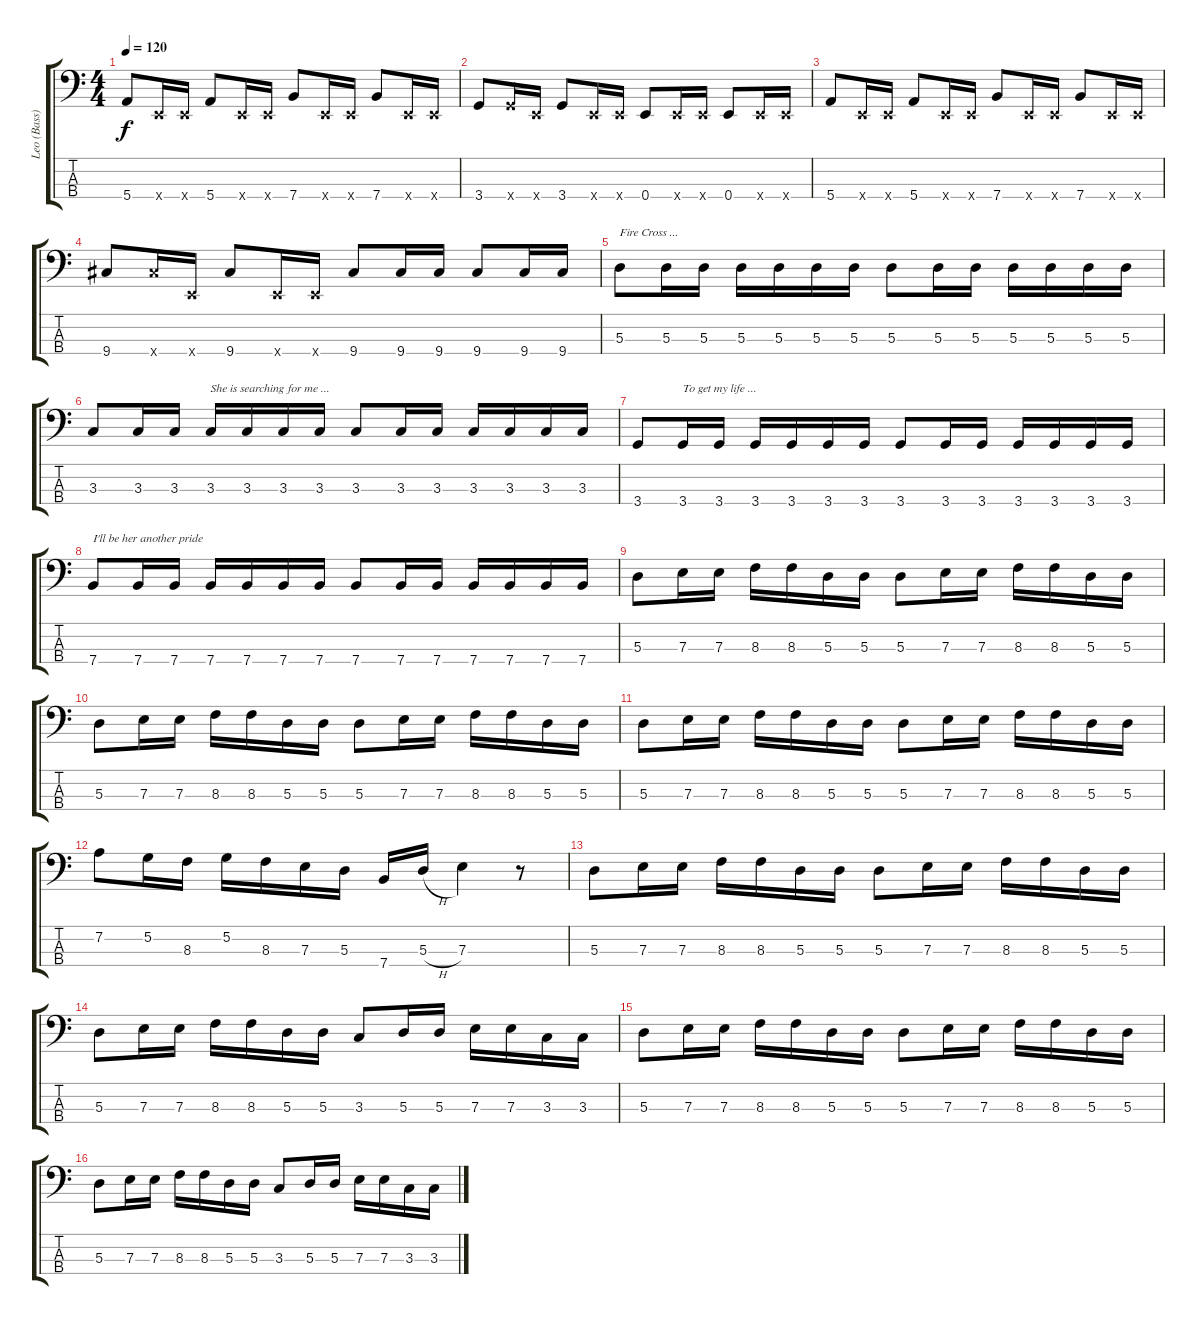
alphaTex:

\track ("Leo (Bass)" "Leo (Bass)") {instrument electricbassfinger}
\staff {score tabs}
\tuning (G2 D2 A1 E1) {hide}
\ts (4 4)
\tempo 120
\clef f4
\ks c
5.4.8{dy f} 0.4{x}.16 0.4{x}.16 5.4.8 0.4{x}.16 0.4{x}.16 7.4.8 0.4{x}.16 0.4{x}.16 7.4.8 0.4{x}.16 0.4{x}.16 |
3.4.8 3.4{x}.16 0.4{x}.16 3.4.8 0.4{x}.16 0.4{x}.16 0.4.8 0.4{x}.16 0.4{x}.16 0.4.8 0.4{x}.16 0.4{x}.16 |
5.4.8 0.4{x}.16 0.4{x}.16 5.4.8 0.4{x}.16 0.4{x}.16 7.4.8 0.4{x}.16 0.4{x}.16 7.4.8 0.4{x}.16 0.4{x}.16 |
9.4.8 9.4{x}.16 0.4{x}.16 9.4.8 0.4{x}.16 0.4{x}.16 9.4.8 9.4.16 9.4.16 9.4.8 9.4.16 9.4.16 |
5.3.8{txt "Fire Cross ..."} 5.3.16 5.3.16 5.3.16 5.3.16 5.3.16 5.3.16 5.3.8 5.3.16 5.3.16 5.3.16 5.3.16 5.3.16 5.3.16 |
3.3.8 3.3.16 3.3.16 3.3.16{txt "She is searching for me ..."} 3.3.16 3.3.16 3.3.16 3.3.8 3.3.16 3.3.16 3.3.16 3.3.16 3.3.16 3.3.16 |
3.4.8 3.4.16{txt "To get my life ..."} 3.4.16 3.4.16 3.4.16 3.4.16 3.4.16 3.4.8 3.4.16 3.4.16 3.4.16 3.4.16 3.4.16 3.4.16 |
7.4.8{txt "I'll be her another pride"} 7.4.16 7.4.16 7.4.16 7.4.16 7.4.16 7.4.16 7.4.8 7.4.16 7.4.16 7.4.16 7.4.16 7.4.16 7.4.16 |
5.3.8 7.3.16 7.3.16 8.3.16 8.3.16 5.3.16 5.3.16 5.3.8 7.3.16 7.3.16 8.3.16 8.3.16 5.3.16 5.3.16 |
5.3.8 7.3.16 7.3.16 8.3.16 8.3.16 5.3.16 5.3.16 5.3.8 7.3.16 7.3.16 8.3.16 8.3.16 5.3.16 5.3.16 |
5.3.8 7.3.16 7.3.16 8.3.16 8.3.16 5.3.16 5.3.16 5.3.8 7.3.16 7.3.16 8.3.16 8.3.16 5.3.16 5.3.16 |
7.2.8 5.2.16 8.3.16 5.2.16 8.3.16 7.3.16 5.3.16 7.4.16 5.3{h}.16 7.3.4 r.8 |
5.3.8 7.3.16 7.3.16 8.3.16 8.3.16 5.3.16 5.3.16 5.3.8 7.3.16 7.3.16 8.3.16 8.3.16 5.3.16 5.3.16 |
5.3.8 7.3.16 7.3.16 8.3.16 8.3.16 5.3.16 5.3.16 3.3.8 5.3.16 5.3.16 7.3.16 7.3.16 3.3.16 3.3.16 |
5.3.8 7.3.16 7.3.16 8.3.16 8.3.16 5.3.16 5.3.16 5.3.8 7.3.16 7.3.16 8.3.16 8.3.16 5.3.16 5.3.16 |
5.3.8 7.3.16 7.3.16 8.3.16 8.3.16 5.3.16 5.3.16 3.3.8 5.3.16 5.3.16 7.3.16 7.3.16 3.3.16 3.3.16
